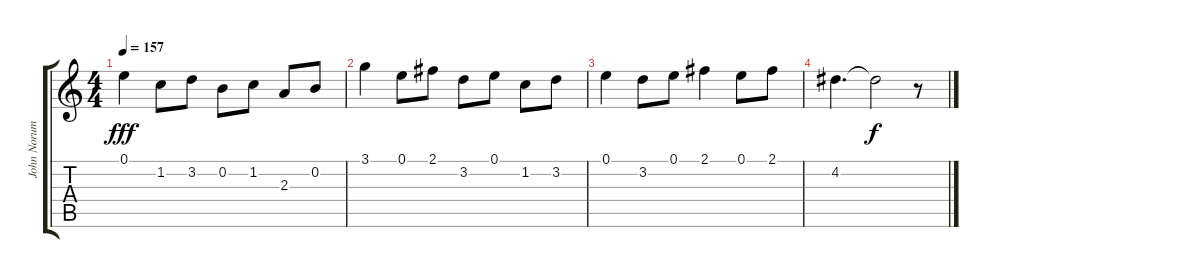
\track ("John Norum" "John Norum") {instrument distortionguitar}
\staff {score tabs}
\tuning (E4 B3 G3 D3 A2 E2) {hide}
\ts (4 4)
\tempo 157
\clef g2
\ks c
0.1.4{dy fff} 1.2.8 3.2.8 0.2.8 1.2.8 2.3.8 0.2.8 |
3.1.4 0.1.8 2.1.8 3.2.8 0.1.8 1.2.8 3.2.8 |
0.1.4 3.2.8 0.1.8 2.1.4 0.1.8 2.1.8 |
4.2.4{d} 4.2{t}.2{dy f} r.8
